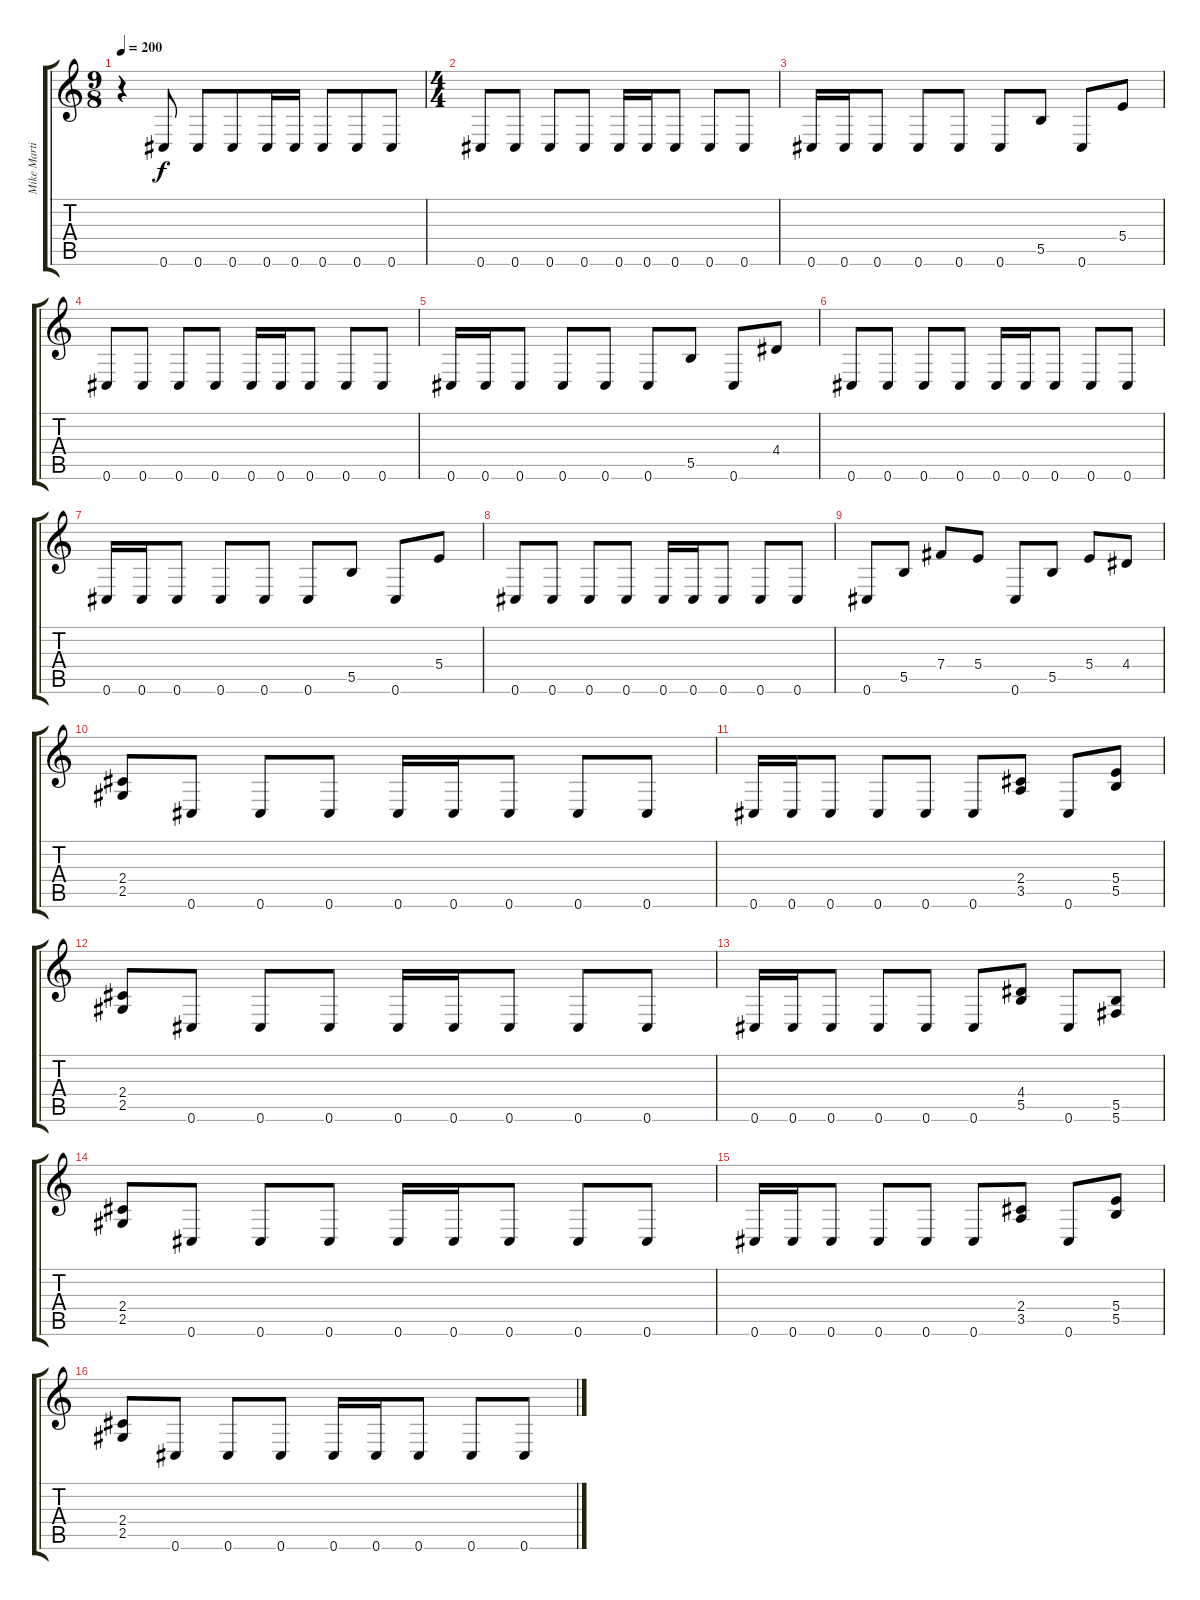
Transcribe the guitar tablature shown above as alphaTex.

\track ("Mike Martin" "Mike Marti") {instrument overdrivenguitar}
\staff {score tabs}
\tuning (Db4 Ab3 E3 B2 Gb2 Db2) {hide}
\ts (9 8)
\tempo 200
\clef g2
\ks c
r.4{dy f} 0.6.8 0.6.8 0.6.8 0.6.16 0.6.16 0.6.8 0.6.8 0.6.8 |
\ts (4 4)
0.6.8 0.6.8 0.6.8 0.6.8 0.6.16 0.6.16 0.6.8 0.6.8 0.6.8 |
0.6.16 0.6.16 0.6.8 0.6.8 0.6.8 0.6.8 5.5.8 0.6.8 5.4.8 |
0.6.8 0.6.8 0.6.8 0.6.8 0.6.16 0.6.16 0.6.8 0.6.8 0.6.8 |
0.6.16 0.6.16 0.6.8 0.6.8 0.6.8 0.6.8 5.5.8 0.6.8 4.4.8 |
0.6.8 0.6.8 0.6.8 0.6.8 0.6.16 0.6.16 0.6.8 0.6.8 0.6.8 |
0.6.16 0.6.16 0.6.8 0.6.8 0.6.8 0.6.8 5.5.8 0.6.8 5.4.8 |
0.6.8 0.6.8 0.6.8 0.6.8 0.6.16 0.6.16 0.6.8 0.6.8 0.6.8 |
0.6.8 5.5.8 7.4.8 5.4.8 0.6.8 5.5.8 5.4.8 4.4.8 |
(2.4 2.5).8 0.6.8 0.6.8 0.6.8 0.6.16 0.6.16 0.6.8 0.6.8 0.6.8 |
0.6.16 0.6.16 0.6.8 0.6.8 0.6.8 0.6.8 (2.4 3.5).8 0.6.8 (5.4 5.5).8 |
(2.4 2.5).8 0.6.8 0.6.8 0.6.8 0.6.16 0.6.16 0.6.8 0.6.8 0.6.8 |
0.6.16 0.6.16 0.6.8 0.6.8 0.6.8 0.6.8 (4.4 5.5).8 0.6.8 (5.5 5.6).8 |
(2.4 2.5).8 0.6.8 0.6.8 0.6.8 0.6.16 0.6.16 0.6.8 0.6.8 0.6.8 |
0.6.16 0.6.16 0.6.8 0.6.8 0.6.8 0.6.8 (2.4 3.5).8 0.6.8 (5.4 5.5).8 |
(2.4 2.5).8 0.6.8 0.6.8 0.6.8 0.6.16 0.6.16 0.6.8 0.6.8 0.6.8
